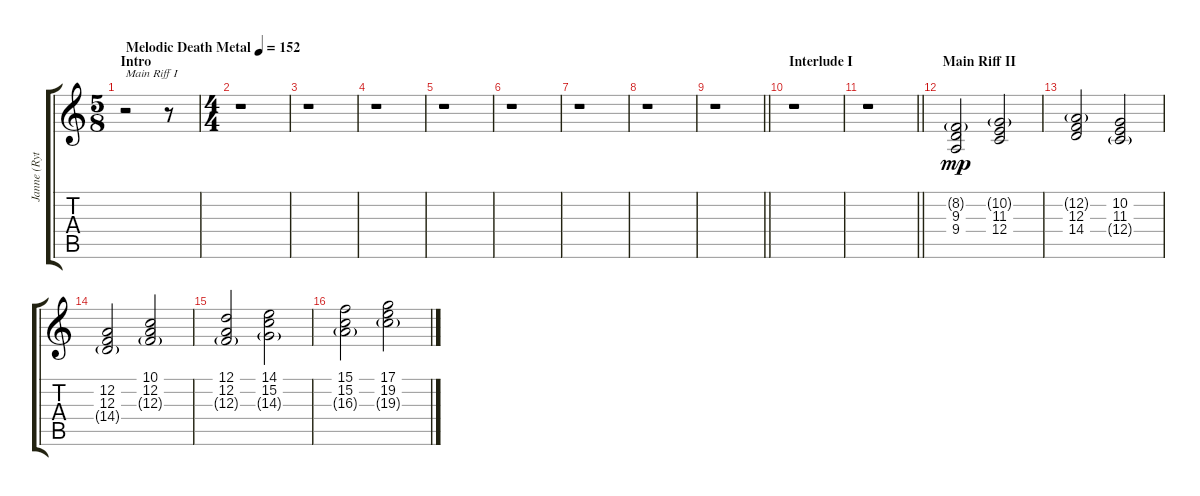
\track ("Janne (Rythm II)" "Janne (Ryt") {instrument choiraahs}
\staff {score tabs}
\tuning (D4 A3 F3 C3 G2 C2) {hide}
\ts (5 8)
\section ("" "Intro")
\tempo (152 "Melodic Death Metal")
\clef g2
\ks c
r.2{txt "Main Riff I" dy mp instrument choiraahs} r.8 |
\ts (4 4)
r.1 |
r.1 |
r.1 |
r.1 |
r.1 |
r.1 |
r.1 |
\barLineRight lightlight
r.1 |
\section ("" "Interlude I")
r.1 |
\barLineRight lightlight
r.1 |
\section ("" "Main Riff II")
(8.2{g} 9.3 9.4).2{volume 6 balance 8 instrument choiraahs} (10.2{g} 11.3 12.4).2 |
(12.2{g} 12.3 14.4).2 (10.2 11.3 12.4{g}).2 |
(12.2 12.3 14.4{g}).2 (10.1 12.2 12.3{g}).2 |
(12.1 12.2 12.3{g}).2 (14.1 15.2 14.3{g}).2 |
(15.1 15.2 16.3{g}).2 (17.1 19.2 19.3{g}).2
